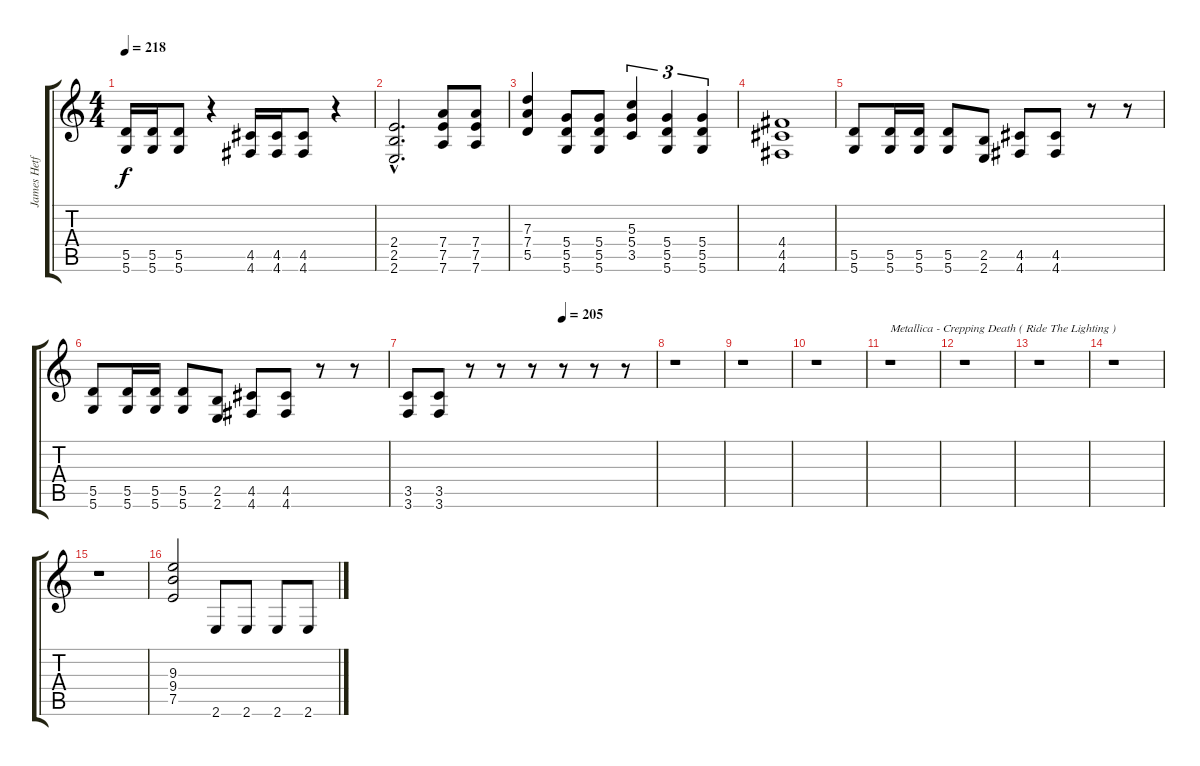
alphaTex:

\track ("James Hetfield" "James Hetf") {instrument distortionguitar}
\staff {score tabs}
\tuning (E4 B3 G3 D3 A2 D2) {hide}
\ts (4 4)
\tempo 218
\clef g2
\ks c
(5.5 5.6).16{dy f} (5.5 5.6).16 (5.5 5.6).8 r.4 (4.5 4.6).16 (4.5 4.6).16 (4.5 4.6).8 r.4 |
(2.4{hac} 2.5{hac} 2.6{hac}).2{d} (7.4 7.5 7.6).8 (7.4 7.5 7.6).8 |
(7.3 7.4 5.5).4 (5.4 5.5 5.6).8 (5.4 5.5 5.6).8 (5.3 5.4 3.5).4{tu (3 2)} (5.4 5.5 5.6).4{tu (3 2)} (5.4 5.5 5.6).4{tu (3 2)} |
(4.4 4.5 4.6).1 |
(5.5 5.6).8 (5.5 5.6).16 (5.5 5.6).16 (5.5 5.6).8 (2.5 2.6).8 (4.5 4.6).8 (4.5 4.6).8 r.8 r.8 |
(5.5 5.6).8 (5.5 5.6).16 (5.5 5.6).16 (5.5 5.6).8 (2.5 2.6).8 (4.5 4.6).8 (4.5 4.6).8 r.8 r.8 |
\tempo (205 0.625)
(3.5 3.6).8 (3.5 3.6).8 r.8 r.8 r.8 r.8 r.8 r.8 |
r.1 |
r.1 |
r.1 |
r.1{txt "Metallica - Crepping Death ( Ride The Lighting )"} |
r.1 |
r.1 |
r.1 |
r.1 |
(9.3 9.4 7.5).2 2.6.8 2.6.8 2.6.8 2.6.8
